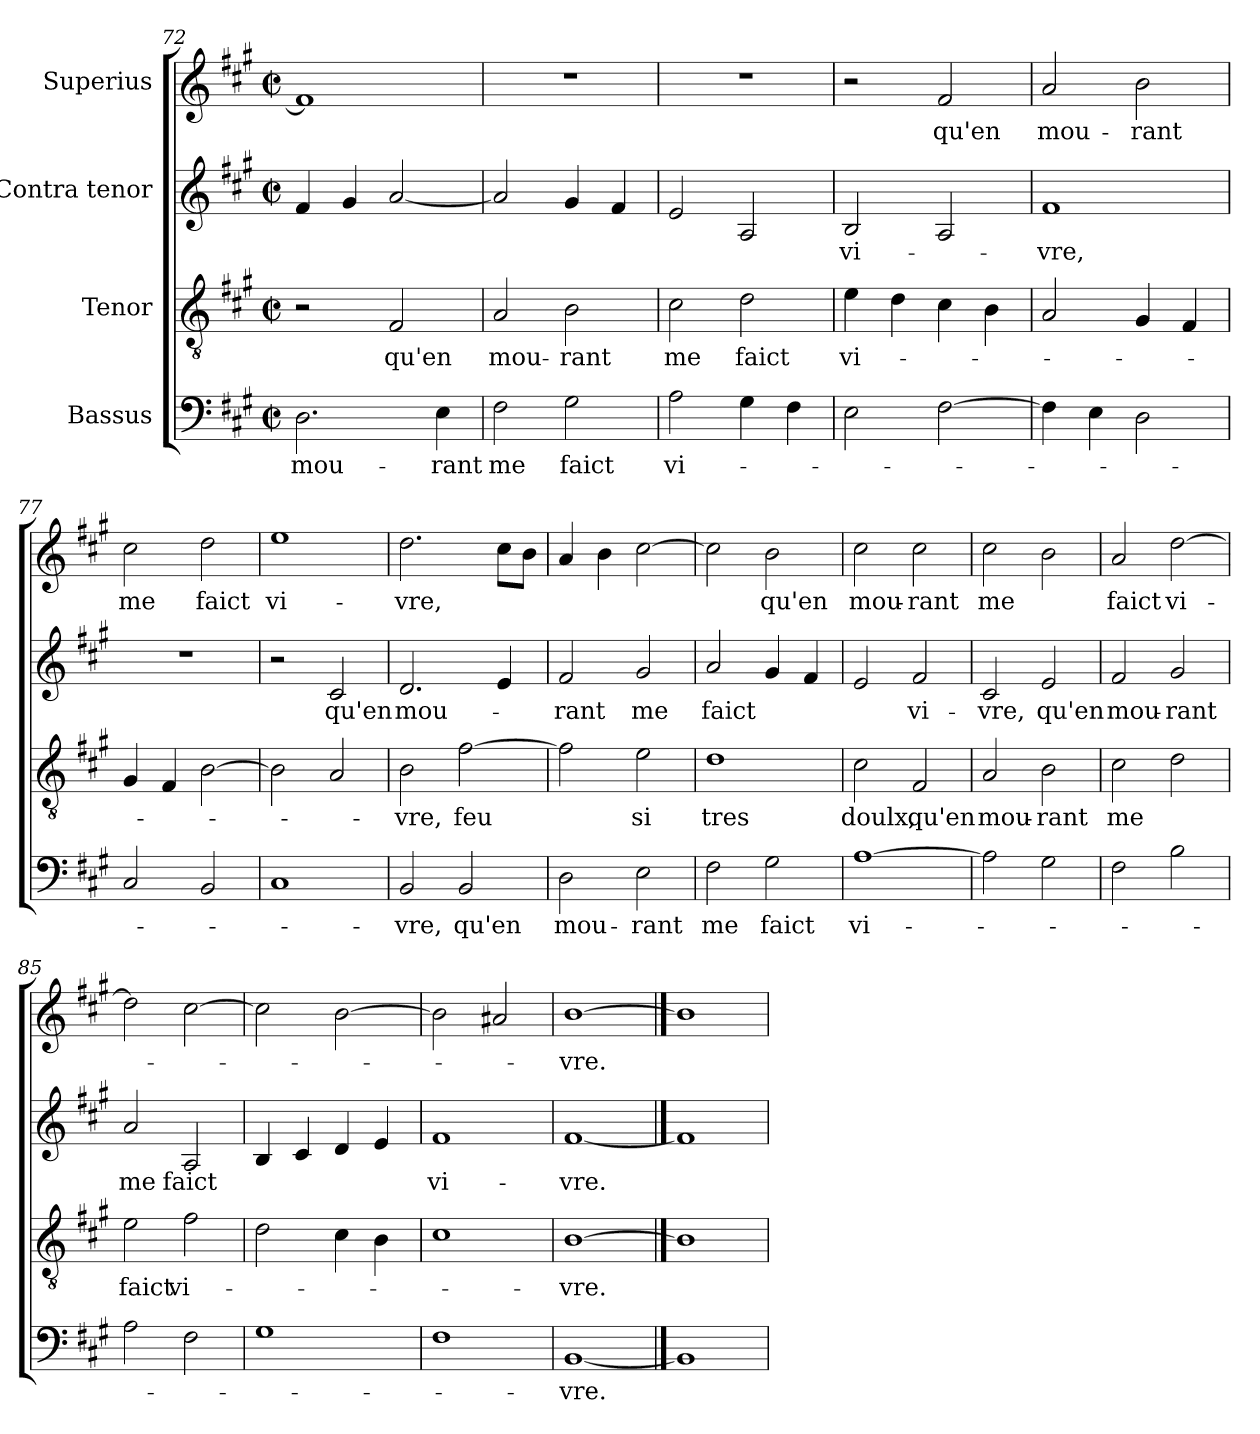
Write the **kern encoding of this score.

**kern	**text	**kern	**text	**kern	**text	**kern	**text
*part4	*part4	*part3	*part3	*part2	*part2	*part1	*part1
*staff4	*staff4	*staff3	*staff3	*staff2	*staff2	*staff1	*staff1
*I"Bassus	*	*I"Tenor	*	*I"Contra tenor	*	*I"Superius	*
*clefF4	*	*clefGv2	*	*clefG2	*	*clefG2	*
*k[f#c#g#]	*	*k[f#c#g#]	*	*k[f#c#g#]	*	*k[f#c#g#]	*
*A:	*	*A:	*	*A:	*	*A:	*
*M2/2	*	*M2/2	*	*M2/2	*	*M2/2	*
*met(c|)	*	*met(c|)	*	*met(c|)	*	*met(c|)	*
=72	=72	=72	=72	=72	=72	=72	=72
!	!LO:LY:b	!	!	!	!	!	!
2.D\	mou-	2r	.	4f#/	.	1f#]	.
.	.	.	.	4g#/	.	.	.
!	!	!	!LO:LY:b	!	!	!	!
.	.	2F#/	qu'en	[2a/	.	.	.
!	!LO:LY:b	!	!	!	!	!	!
4E\	-rant	.	.	.	.	.	.
!!LO:LB:g=z
=73	=73	=73	=73	=73	=73	=73	=73
!	!LO:LY:b	!	!LO:LY:b	!	!	!	!
2F#\	me	2A/	mou-	2a/]	.	1r	.
!	!LO:LY:b	!	!LO:LY:b	!	!	!	!
2G#\	faict	2B\	-rant	4g#/	.	.	.
.	.	.	.	4f#/	.	.	.
=74	=74	=74	=74	=74	=74	=74	=74
!	!LO:LY:b	!	!LO:LY:b	!	!	!	!
2A\	vi-	2c#\	me	2e/	.	1r	.
!	!	!	!LO:LY:b	!	!	!	!
4G#\	.	2d\	faict	2A/	.	.	.
4F#\	.	.	.	.	.	.	.
=75	=75	=75	=75	=75	=75	=75	=75
!	!	!	!LO:LY:b	!	!LO:LY:b	!	!
2E\	.	4e\	vi-	2B/	vi-	2r	.
.	.	4d\	.	.	.	.	.
!	!	!	!	!	!	!	!LO:LY:b
[2F#\	.	4c#\	.	2A/	.	2f#/	qu'en
.	.	4B\	.	.	.	.	.
=76	=76	=76	=76	=76	=76	=76	=76
!	!	!	!	!	!LO:LY:b	!	!LO:LY:b
4F#\]	.	2A/	.	1f#	-vre,	2a/	mou-
4E\	.	.	.	.	.	.	.
!	!	!	!	!	!	!	!LO:LY:b
2D\	.	4G#/	.	.	.	2b\	-rant
.	.	4F#/	.	.	.	.	.
=77	=77	=77	=77	=77	=77	=77	=77
!	!	!	!	!	!	!	!LO:LY:b
2C#/	.	4G#/	.	1r	.	2cc#\	me
.	.	4F#/	.	.	.	.	.
!	!	!	!	!	!	!	!LO:LY:b
2BB/	.	[2B\	.	.	.	2dd\	faict
=78	=78	=78	=78	=78	=78	=78	=78
!	!	!	!	!	!	!	!LO:LY:b
1C#	.	2B\]	.	2r	.	1ee	vi-
!	!	!	!	!	!LO:LY:b	!	!
.	.	2A/	.	2c#/	qu'en	.	.
=79	=79	=79	=79	=79	=79	=79	=79
!	!LO:LY:b	!	!LO:LY:b	!	!LO:LY:b	!	!LO:LY:b
2BB/	-vre,	2B\	-vre,	2.d/	mou-	2.dd\	-vre,
!	!LO:LY:b	!	!LO:LY:b	!	!	!	!
2BB/	qu'en	[2f#\	feu	.	.	.	.
.	.	.	.	4e/	.	8cc#\L	.
.	.	.	.	.	.	8b\J	.
=80	=80	=80	=80	=80	=80	=80	=80
!	!LO:LY:b	!	!	!	!LO:LY:b	!	!
2D\	mou-	2f#\]	.	2f#/	-rant	4a/	.
.	.	.	.	.	.	4b\	.
!	!LO:LY:b	!	!LO:LY:b	!	!LO:LY:b	!	!
2E\	-rant	2e\	si	2g#/	me	[2cc#\	.
!!LO:LB:g=z
=81	=81	=81	=81	=81	=81	=81	=81
!	!LO:LY:b	!	!LO:LY:b	!	!LO:LY:b	!	!
2F#\	me	1d	tres	2a/	faict	2cc#\]	.
!	!LO:LY:b	!	!	!	!	!	!LO:LY:b
2G#\	faict	.	.	4g#/	.	2b\	qu'en
.	.	.	.	4f#/	.	.	.
=82	=82	=82	=82	=82	=82	=82	=82
!	!LO:LY:b	!	!LO:LY:b	!	!	!	!LO:LY:b
[1A	vi-	2c#\	doulx,	2e/	.	2cc#\	mou-
!	!	!	!LO:LY:b	!	!LO:LY:b	!	!LO:LY:b
.	.	2F#/	qu'en	2f#/	vi-	2cc#\	-rant
=83	=83	=83	=83	=83	=83	=83	=83
!	!	!	!LO:LY:b	!	!LO:LY:b	!	!LO:LY:b
2A\]	.	2A/	mou-	2c#/	-vre,	2cc#\	me
!	!	!	!LO:LY:b	!	!LO:LY:b	!	!
2G#\	.	2B\	-rant	2e/	qu'en	2b\	.
=84	=84	=84	=84	=84	=84	=84	=84
!	!	!	!LO:LY:b	!	!LO:LY:b	!	!LO:LY:b
2F#\	.	2c#\	me	2f#/	mou-	2a/	faict
!	!	!	!	!	!LO:LY:b	!	!LO:LY:b
2B\	.	2d\	.	2g#/	-rant	[2dd\	vi-
=85	=85	=85	=85	=85	=85	=85	=85
!	!	!	!LO:LY:b	!	!LO:LY:b	!	!
2A\	.	2e\	faict	2a/	me	2dd\]	.
!	!	!	!LO:LY:b	!	!LO:LY:b	!	!
2F#\	.	2f#\	vi-	2A/	faict	[2cc#\	.
=86	=86	=86	=86	=86	=86	=86	=86
1G#	.	2d\	.	4B/	.	2cc#\]	.
.	.	.	.	4c#/	.	.	.
.	.	4c#\	.	4d/	.	[2b\	.
.	.	4B\	.	4e/	.	.	.
=87	=87	=87	=87	=87	=87	=87	=87
!	!	!	!	!	!LO:LY:b	!	!
1F#	.	1c#	.	1f#	vi-	2b\]	.
.	.	.	.	.	.	2a#X/	.
=88	=88	=88	=88	=88	=88	=88	=88
!	!LO:LY:b	!	!LO:LY:b	!	!LO:LY:b	!	!LO:LY:b
[1BB	-vre.	[1B	-vre.	[1f#	-vre.	[1b	-vre.
==89	==89	==89	==89	==89	==89	==89	==89
1BB]	.	1B]	.	1f#]	.	1b]	.
=	=	=	=	=	=	=	=
*-	*-	*-	*-	*-	*-	*-	*-
